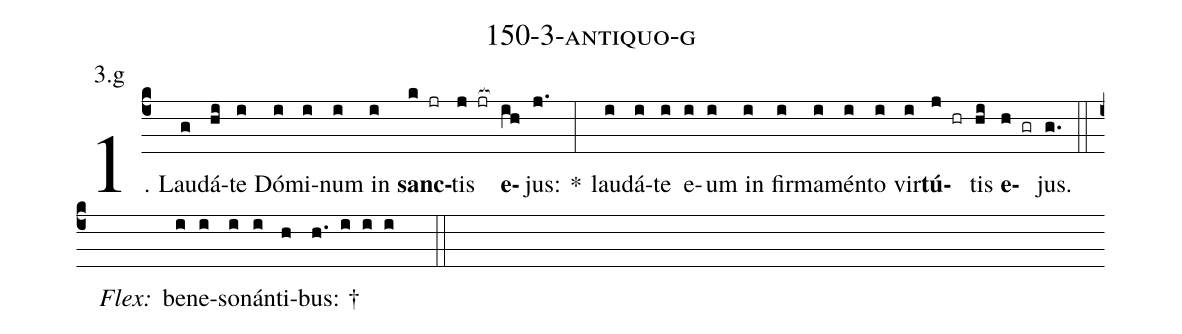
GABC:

name: 150-3-antiquo-g;
annotation: 3.g;
%%
(c4)1. Lau(g)dá(hi)te(i) Dó(i)mi(i)num(i) in(i) <b>sanc</b>(k jr)tis(j jr[ocb:1{]) <b>e</b>(ih[ocb:0}])jus:(j.) *(:) lau(i)dá(i)te(i) e(i)um(i) in(i) fir(i)ma(i)mén(i)to(i) vir(i)<b>tú</b>(j hr)tis(hi) <b>e</b>(h gr)jus.(g.) (::)
<i>Flex:</i>()  be(i)ne(i)so(i)nán(i)ti(h)bus: †(h. i i i  ::)
